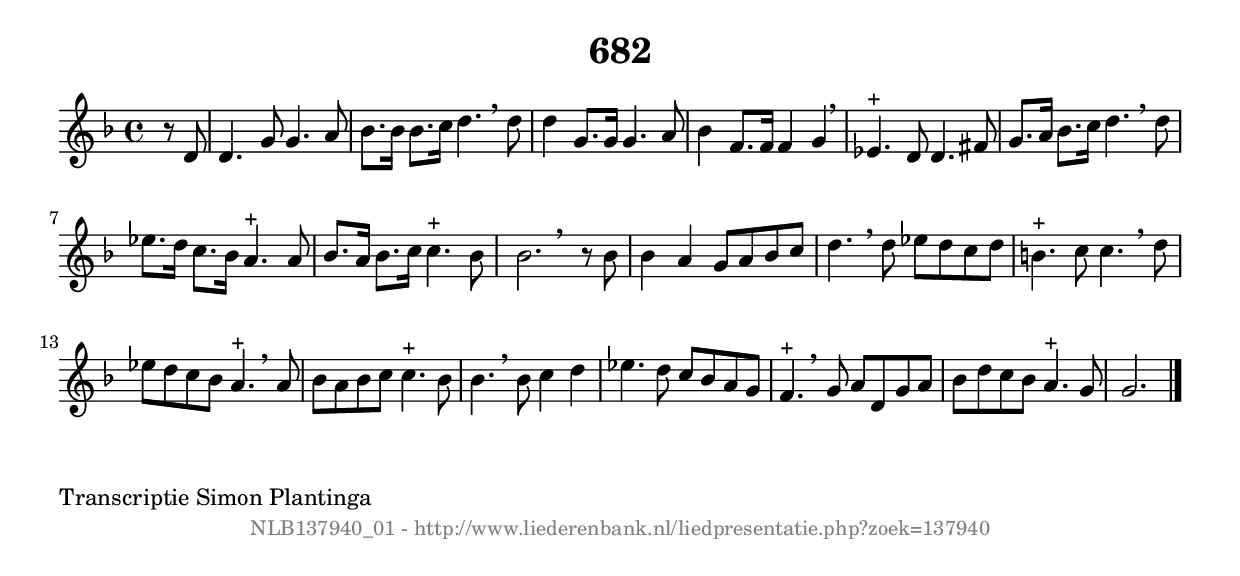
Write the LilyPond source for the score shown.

%
% produced by wce2krn 1.64 (7 June 2014)
%
\version"2.16"
#(append! paper-alist '(("long" . (cons (* 210 mm) (* 2000 mm)))))
#(set-default-paper-size "long")
sb = {\breathe}
mBreak = {\breathe }
bBreak = {\breathe }
x = {\once\override NoteHead #'style = #'cross }
gl=\glissando
itime={\override Staff.TimeSignature #'stencil = ##f }
ficta = {\once\set suggestAccidentals = ##t}
fine = {\once\override Score.RehearsalMark #'self-alignment-X = #1 \mark \markup {\italic{Fine}}}
dc = {\once\override Score.RehearsalMark #'self-alignment-X = #1 \mark \markup {\italic{D.C.}}}
dcf = {\once\override Score.RehearsalMark #'self-alignment-X = #1 \mark \markup {\italic{D.C. al Fine}}}
dcc = {\once\override Score.RehearsalMark #'self-alignment-X = #1 \mark \markup {\italic{D.C. al Coda}}}
ds = {\once\override Score.RehearsalMark #'self-alignment-X = #1 \mark \markup {\italic{D.S.}}}
dsf = {\once\override Score.RehearsalMark #'self-alignment-X = #1 \mark \markup {\italic{D.S. al Fine}}}
dsc = {\once\override Score.RehearsalMark #'self-alignment-X = #1 \mark \markup {\italic{D.S. al Coda}}}
pv = {\set Score.repeatCommands = #'((volta "1"))}
sv = {\set Score.repeatCommands = #'((volta "2"))}
tv = {\set Score.repeatCommands = #'((volta "3"))}
qv = {\set Score.repeatCommands = #'((volta "4"))}
xv = {\set Score.repeatCommands = #'((volta #f))}
\header{ tagline = ""
title = "682"
}
\score {{
\key g \dorian
\relative g'
{
\set melismaBusyProperties = #'()
\partial 32*8
\time 4/4
\tempo 4=120
\override Score.MetronomeMark #'transparent = ##t
\override Score.RehearsalMark #'break-visibility = #(vector #t #t #f)
r8 d8 | d4. g8 g4. a8 | bes8. bes16 bes8. c16 d4.\sb d8 | d4 g,8. g16 g4. a8 | bes4 f8. f16 f4 g4 | \mBreak \bar "|"
ees4.^"+" d8 d4. fis8 | g8. a16 bes8. c16 d4. \sb d8 | ees8. d16 c8. bes16 a4.^"+" a8 | bes8. a16 bes8. c16 c4.^"+" bes8 | bes2. \bar ":|:" \bBreak
r8 bes8 | bes4 a4 g8 a8 bes8 c8 | d4. \sb d8 ees8 d8 c8 d8 | b4.^"+" c8 c4. \sb d8 | ees8 d8 c8 bes8 a4.^"+" \mBreak
a8 | bes8 a8 bes8 c8 c4.^"+" bes8 | bes4. \sb bes8 c4 d4 | ees4. d8 c8 bes8 a8 g8 | f4.^"+" \sb g8 a8 d,8 g8 a8 | bes8 d8 c8 bes8 a4.^"+" g8 | g2. \bar "|."
 }}
 \midi { }
 \layout {
            indent = 0.0\cm
}
}
\markup { \wordwrap-string #" 
Transcriptie Simon Plantinga
"}
\markup { \vspace #0 } \markup { \with-color #grey \fill-line { \center-column { \smaller "NLB137940_01 - http://www.liederenbank.nl/liedpresentatie.php?zoek=137940" } } }
